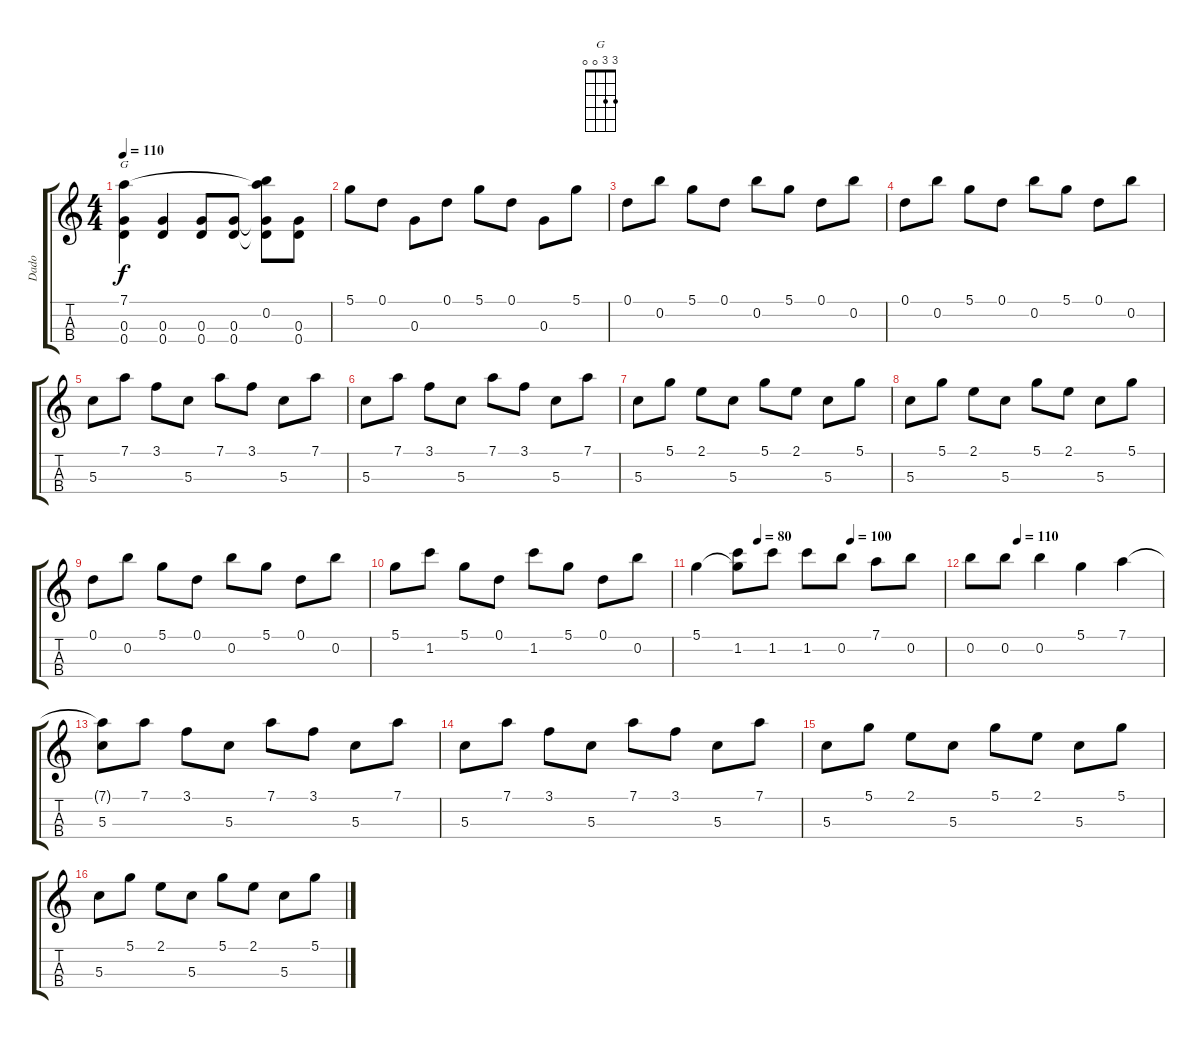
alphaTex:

\track ("Dado" "Dado") {instrument acousticguitarsteel}
\staff {score tabs}
\tuning (D4 B4 G3 D3) {hide}
\chord ("G" 3 3 0 0)
\ts (4 4)
\tempo 110
\clef g2
\ks c
(7.1 0.3 0.4).4{ch "G" dy f instrument acousticguitarsteel} (0.3 0.4).4 (0.3 0.4).8 (0.3 0.4).8 (7.1{t} 0.2 0.3{t} 0.4{t}).8 (0.3 0.4).8 |
5.1.8 0.1.8 0.3.8 0.1.8 5.1.8 0.1.8 0.3.8 5.1.8 |
0.1.8 0.2.8 5.1.8 0.1.8 0.2.8 5.1.8 0.1.8 0.2.8 |
0.1.8 0.2.8 5.1.8 0.1.8 0.2.8 5.1.8 0.1.8 0.2.8 |
5.3.8 7.1.8 3.1.8 5.3.8 7.1.8 3.1.8 5.3.8 7.1.8 |
5.3.8 7.1.8 3.1.8 5.3.8 7.1.8 3.1.8 5.3.8 7.1.8 |
5.3.8 5.1.8 2.1.8 5.3.8 5.1.8 2.1.8 5.3.8 5.1.8 |
5.3.8 5.1.8 2.1.8 5.3.8 5.1.8 2.1.8 5.3.8 5.1.8 |
0.1.8 0.2.8 5.1.8 0.1.8 0.2.8 5.1.8 0.1.8 0.2.8 |
5.1.8 1.2.8 5.1.8 0.1.8 1.2.8 5.1.8 0.1.8 0.2.8 |
\tempo (80 0.25)
\tempo (100 0.625)
5.1.4 (5.1{t} 1.2).8 1.2.8 1.2.8 0.2.8 7.1.8 0.2.8 |
\tempo (110 0.25)
0.2.8 0.2.8 0.2.4 5.1.4 7.1.4 |
(7.1{t} 5.3).8 7.1.8 3.1.8 5.3.8 7.1.8 3.1.8 5.3.8 7.1.8 |
5.3.8 7.1.8 3.1.8 5.3.8 7.1.8 3.1.8 5.3.8 7.1.8 |
5.3.8 5.1.8 2.1.8 5.3.8 5.1.8 2.1.8 5.3.8 5.1.8 |
5.3.8 5.1.8 2.1.8 5.3.8 5.1.8 2.1.8 5.3.8 5.1.8
